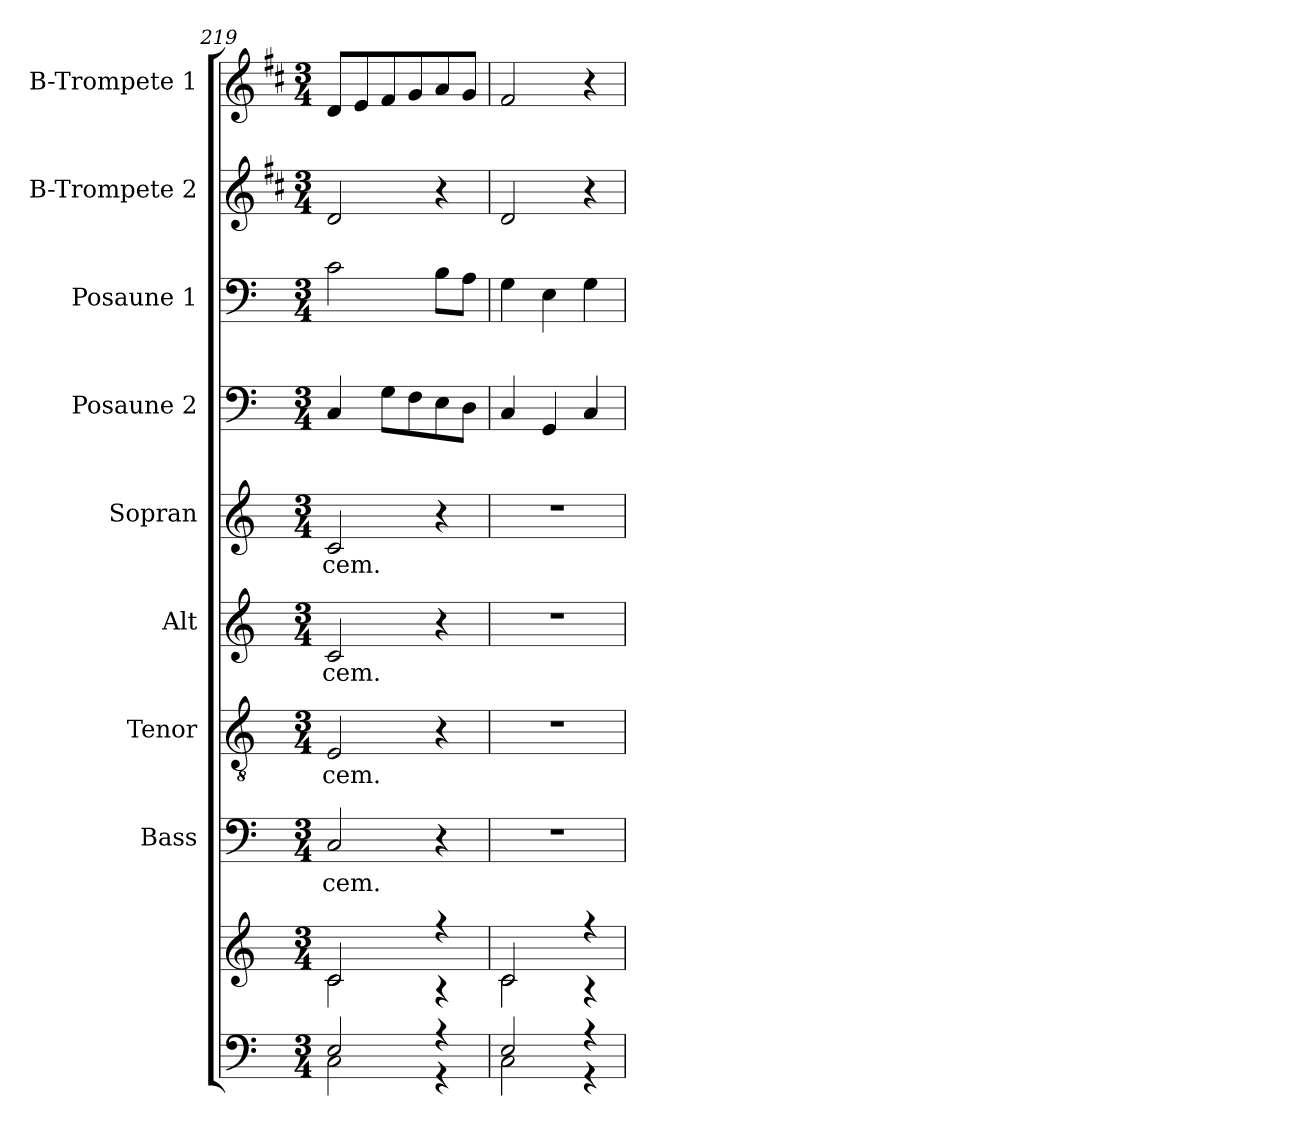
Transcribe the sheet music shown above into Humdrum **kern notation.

**kern	**kern	**kern	**text	**kern	**text	**kern	**text	**kern	**text	**kern	**kern	**kern	**kern
*part9	*part9	*part8	*part8	*part7	*part7	*part6	*part6	*part5	*part5	*part4	*part3	*part2	*part1
*staff10	*staff9	*staff8	*staff8	*staff7	*staff7	*staff6	*staff6	*staff5	*staff5	*staff4	*staff3	*staff2	*staff1
*	*	*I"Bass	*	*I"Tenor	*	*I"Alt	*	*I"Sopran	*	*I"Posaune 2	*I"Posaune 1	*I"B-Trompete 2	*I"B-Trompete 1
*	*	*I'B.	*	*I'T.	*	*I'A.	*	*I'S.	*	*I'Pos. 2	*I'Pos. 1	*I'B Trp. 2	*I'B Trp. 1
*clefF4	*clefG2	*clefF4	*	*clefGv2	*	*clefG2	*	*clefG2	*	*clefF4	*clefF4	*clefG2	*clefG2
*	*	*	*	*	*	*	*	*	*	*	*	*ITrd1c2	*ITrd1c2
*k[]	*k[]	*k[]	*	*k[]	*	*k[]	*	*k[]	*	*k[]	*k[]	*k[]	*k[]
*C:	*C:	*C:	*	*C:	*	*C:	*	*C:	*	*C:	*C:	*C:	*C:
*M3/4	*M3/4	*M3/4	*	*M3/4	*	*M3/4	*	*M3/4	*	*M3/4	*M3/4	*M3/4	*M3/4
=219	=219	=219	=219	=219	=219	=219	=219	=219	=219	=219	=219	=219	=219
*^	*^	*	*	*	*	*	*	*	*	*	*	*	*
!	!	!	!	!	!LO:LY:b	!	!LO:LY:b	!	!LO:LY:b	!	!LO:LY:b	!	!	!	!
2E/	2C\	2c/	2c\	2C/	-cem.	2E/	-cem.	2c/	-cem.	2c/	-cem.	4C/	2c\	2c/	8c/L
.	.	.	.	.	.	.	.	.	.	.	.	.	.	.	8d/
.	.	.	.	.	.	.	.	.	.	.	.	8G\L	.	.	8e/
.	.	.	.	.	.	.	.	.	.	.	.	8F\	.	.	8f/
4r	4r	4r	4r	4r	.	4r	.	4r	.	4r	.	8E\	8B\L	4r	8g/
.	.	.	.	.	.	.	.	.	.	.	.	8D\J	8A\J	.	8f/J
=220	=220	=220	=220	=220	=220	=220	=220	=220	=220	=220	=220	=220	=220	=220	=220
2E/	2C\	2c/	2c\	2.r	.	2.r	.	2.r	.	2.r	.	4C/	4G\	2c/	2e/
.	.	.	.	.	.	.	.	.	.	.	.	4GG/	4E\	.	.
4r	4r	4r	4r	.	.	.	.	.	.	.	.	4C/	4G\	4r	4r
*v	*v	*	*	*	*	*	*	*	*	*	*	*	*	*	*
*	*v	*v	*	*	*	*	*	*	*	*	*	*	*	*
=	=	=	=	=	=	=	=	=	=	=	=	=	=
*-	*-	*-	*-	*-	*-	*-	*-	*-	*-	*-	*-	*-	*-
